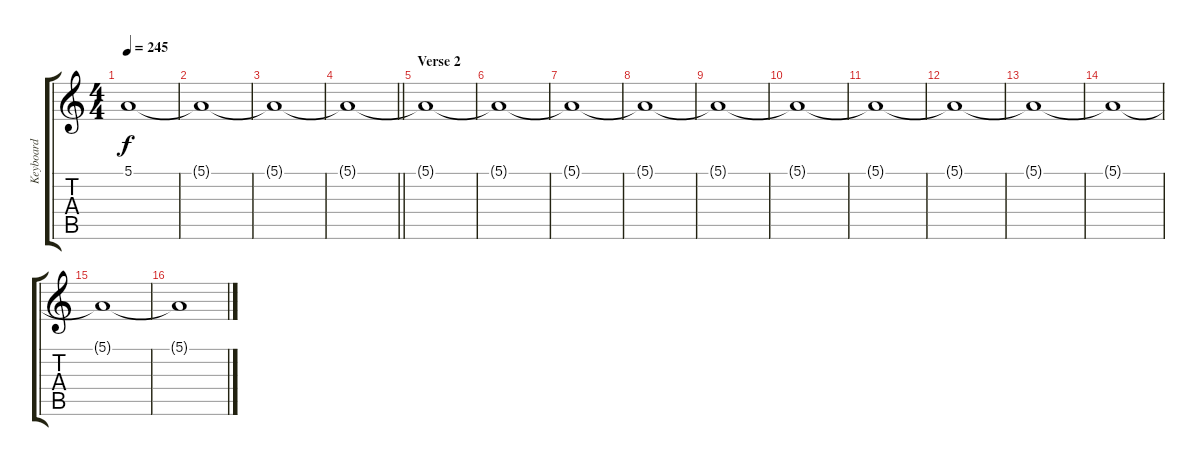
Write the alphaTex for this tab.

\track ("Keyboard" "Keyboard") {instrument tremolostrings}
\staff {score tabs}
\tuning (E4 B3 G3 D3 A2 E2) {hide}
\ts (4 4)
\tempo 245
\clef g2
\ks c
5.1{t}.1{dy f} |
5.1{t}.1 |
5.1{t}.1 |
\barLineRight lightlight
5.1{t}.1 |
\section ("" "Verse 2")
5.1{t}.1 |
5.1{t}.1 |
5.1{t}.1 |
5.1{t}.1 |
5.1{t}.1 |
5.1{t}.1 |
5.1{t}.1 |
5.1{t}.1 |
5.1{t}.1 |
5.1{t}.1 |
5.1{t}.1 |
5.1{t}.1
